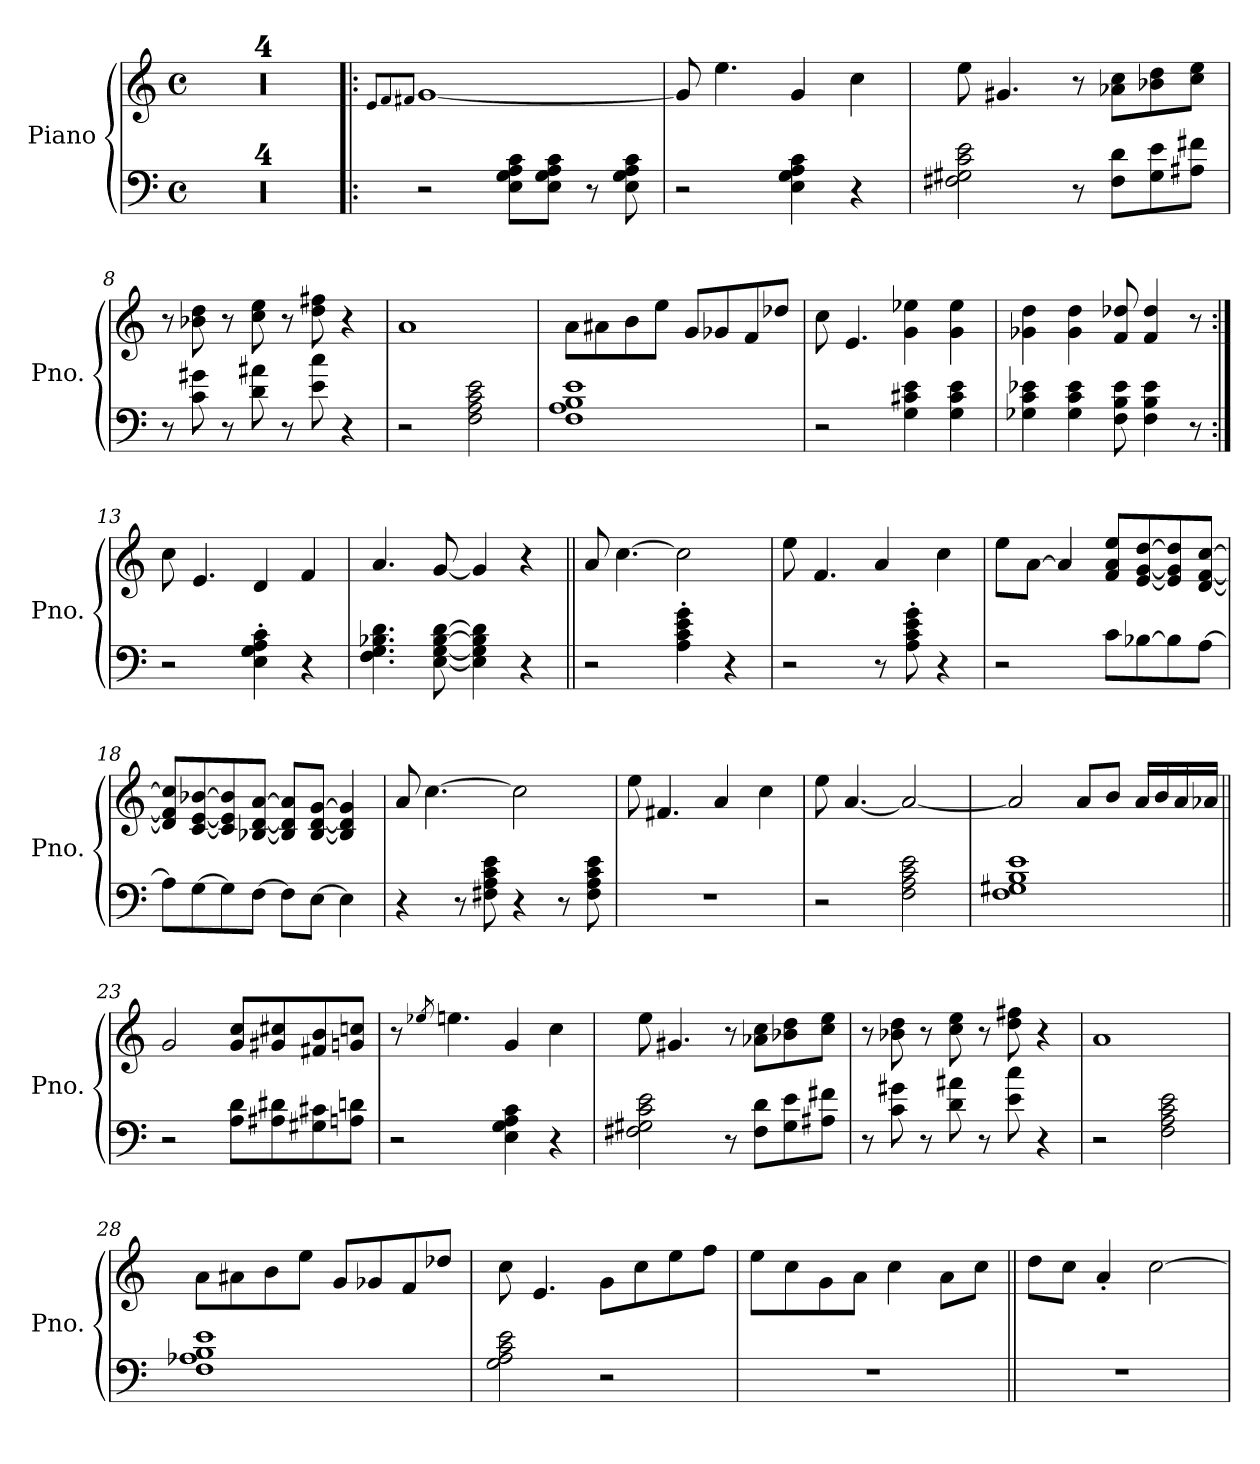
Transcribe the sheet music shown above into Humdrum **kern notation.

**kern	**kern
*part1	*part1
*staff2	*staff1
*I"Piano	*
*I'Pno.	*
*clefF4	*clefG2
*k[]	*k[]
*M4/4	*M4/4
*met(c)	*met(c)
=1	=1
1r	1r
=2	=2
1r	1r
=3	=3
1r	1r
=4	=4
1r	1r
=5!|:	=5!|:
.	8qe/L
.	8qf/
.	8qf#X/J
2r	[1g
8E\ 8G\ 8A\ 8c\L	.
8E\ 8G\ 8A\ 8c\J	.
8r	.
8E\ 8G\ 8A\ 8c\	.
=6	=6
2r	8g/]
.	4.ee\
4E\ 4G\ 4A\ 4c\	4g/
4r	4cc\
=7	=7
2F#X\ 2G#X\ 2c\ 2e\	8ee\
.	4.g#X/
8r	8r
8F#\ 8d\L	8a-X\ 8cc\L
8G#\ 8e\	8b-X\ 8dd\
8A#X\ 8f#X\J	8cc\ 8ee\J
=8	=8
8r	8r
8c\ 8g#X\	8b-X\ 8dd\
8r	8r
8d\ 8a#X\	8cc\ 8ee\
8r	8r
8e\ 8cc\	8dd\ 8ff#X\
4r	4r
=9	=9
2r	1a
2F\ 2A\ 2c\ 2e\	.
!!LO:LB:g=z
=10	=10
1F 1A 1B 1e	8a\L
.	8a#X\
.	8b\
.	8ee\J
.	8g/L
.	8g-X/
.	8f/
.	8dd-X/J
=11	=11
2r	8cc\
.	4.e/
4G\ 4c#X\ 4e\	4g\ 4ee-X\
4G\ 4c#\ 4e\	4g\ 4ee-\
=12	=12
4G-X\ 4c\ 4e-X\	4g-X\ 4dd\
4G-\ 4c\ 4e-\	4g-\ 4dd\
8F\ 8B\ 8e-\	8f/ 8dd-X/
4F\ 4B\ 4e-\	4f/ 4dd-/
8r	8r
=13:|!	=13:|!
2r	8cc\
.	4.e/
4E\' 4G\' 4A\' 4c\'	4d/
4r	4f/
=14	=14
4.F\ 4.G\ 4.B-X\ 4.d\	4.a/
[8E\ [8G\ [8B-\ [8d\	[8g/
4E\] 4G\] 4B-\] 4d\]	4g/]
4r	4r
=15||	=15||
2r	8a/
.	[4.cc\
4A\' 4c\' 4e\' 4g\'	2cc\]
4r	.
=16	=16
2r	8ee\
.	4.f/
8r	4a/
8A\' 8c\' 8e\' 8g\'	.
4r	4cc\
!!LO:LB:g=z
=17	=17
2r	8ee\L
.	[8a\J
.	4a/]
8c\L	8f/ 8a/ 8ee/L
[8B-X\	[8e/ [8g/ [8dd/
8B-\]	8e/] 8g/] 8dd/]
[8A\J	[8d/ [8f/ [8cc/J
=18	=18
8A\L]	8d/] 8f/] 8cc/]L
[8G\	[8c/ [8e/ [8b-X/
8G\]	8c/] 8e/] 8b-/]
[8F\J	[8B-X/ [8d/ [8a/J
8F\L]	8B-/] 8d/] 8a/]L
[8E\J	[8B-/ [8d/ [8g/J
4E\]	4B-/] 4d/] 4g/]
=19	=19
4r	8a/
.	[4.cc\
8r	.
8F#X\ 8A\ 8c\ 8e\	.
4r	2cc\]
8r	.
8F#\ 8A\ 8c\ 8e\	.
=20	=20
1r	8ee\
.	4.f#X/
.	4a/
.	4cc\
=21	=21
2r	8ee\
.	[4.a/
2F\ 2A\ 2c\ 2e\	2a/_
=22	=22
1F 1G#X 1B 1e	2a/]
.	8a/L
.	8b/J
.	16a/LL
.	16b/
.	16a/
.	16a-X/JJ
!!LO:LB:g=z
=23||	=23||
2r	2g/
8A\ 8d\L	8g/ 8cc/L
8A#X\ 8d#X\	8g#X/ 8cc#X/
8G#X\ 8c#X\	8f#X/ 8b/
8An\ 8dn\J	8gn/ 8ccn/J
=24	=24
2r	8r
.	8qee-X/
.	4.een\
4E\ 4G\ 4A\ 4c\	4g/
4r	4cc\
=25	=25
2F#X\ 2G#X\ 2c\ 2e\	8ee\
.	4.g#X/
8r	8r
8F#\ 8d\L	8a-X\ 8cc\L
8G#\ 8e\	8b-X\ 8dd\
8A#X\ 8f#X\J	8cc\ 8ee\J
=26	=26
8r	8r
8c\ 8g#X\	8b-X\ 8dd\
8r	8r
8d\ 8a#X\	8cc\ 8ee\
8r	8r
8e\ 8cc\	8dd\ 8ff#X\
4r	4r
=27	=27
2r	1a
2F\ 2A\ 2c\ 2e\	.
!!LO:LB:g=z
=28	=28
1F 1A-X 1B 1e	8a\L
.	8a#X\
.	8b\
.	8ee\J
.	8g/L
.	8g-X/
.	8f/
.	8dd-X/J
=29	=29
2G\ 2A\ 2c\ 2e\	8cc\
.	4.e/
2r	8g\L
.	8cc\
.	8ee\
.	8ff\J
=30	=30
1r	8ee\L
.	8cc\
.	8g\
.	8a\J
.	4cc\
.	8a\L
.	8cc\J
=31||	=31||
1r	8dd\L
.	8cc\J
.	4a'/
.	[2cc\
=	=
*-	*-
